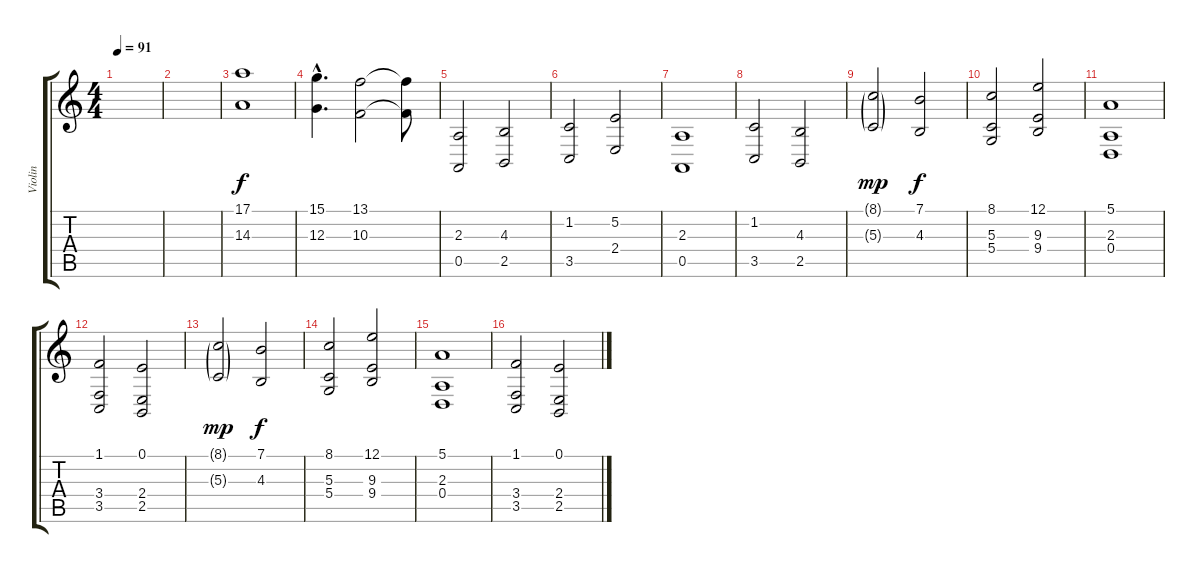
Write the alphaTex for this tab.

\track ("Violin" "Violin") {instrument violin}
\staff {score tabs}
\tuning (E4 B3 G3 D3 A2 E2) {hide}
\ts (4 4)
\tempo 91
\clef g2
\ks c
|
|
(17.1 14.3).1{volume 10} |
(15.1{hac} 12.3{hac}).4{d} (13.1 10.3).2 (13.1{t} 10.3{t}).8 |
(2.3 0.5).2{volume 14} (4.3 2.5).2 |
(1.2 3.5).2 (5.2 2.4).2 |
(2.3 0.5).1 |
(1.2 3.5).2 (4.3 2.5).2 |
(8.1{g} 5.3{g}).2{dy mp volume 12} (7.1 4.3).2{dy f} |
(8.1 5.3 5.4).2 (12.1 9.3 9.4).2 |
(5.1 2.3 0.4).1 |
(1.1 3.4 3.5).2 (0.1 2.4 2.5).2 |
(8.1{g} 5.3{g}).2{dy mp} (7.1 4.3).2{dy f} |
(8.1 5.3 5.4).2 (12.1 9.3 9.4).2 |
(5.1 2.3 0.4).1 |
(1.1 3.4 3.5).2 (0.1 2.4 2.5).2
